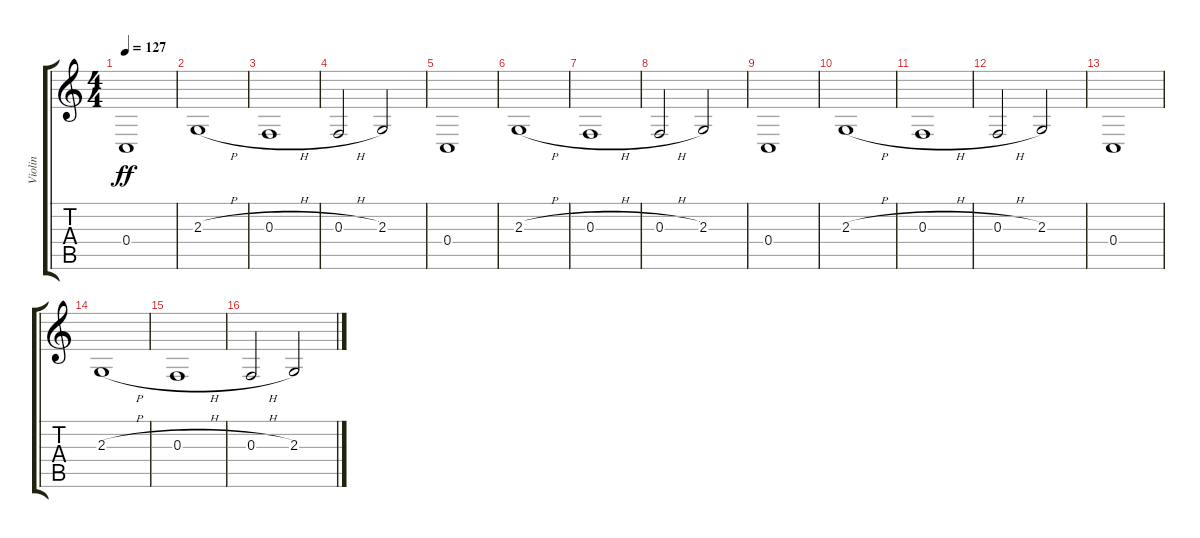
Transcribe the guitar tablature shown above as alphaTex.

\track ("Violin" "Violin") {instrument violin}
\staff {score tabs}
\tuning (D4 A3 F3 C3 G2 C2) {hide}
\ts (4 4)
\tempo 127
\clef g2
\ks c
0.4.1{dy ff instrument synthstrings2} |
2.3{h}.1 |
0.3{h}.1 |
0.3{h}.2 2.3.2 |
0.4.1 |
2.3{h}.1 |
0.3{h}.1 |
0.3{h}.2 2.3.2 |
0.4.1{instrument synthstrings2} |
2.3{h}.1 |
0.3{h}.1 |
0.3{h}.2 2.3.2 |
0.4.1 |
2.3{h}.1 |
0.3{h}.1 |
0.3{h}.2 2.3.2
